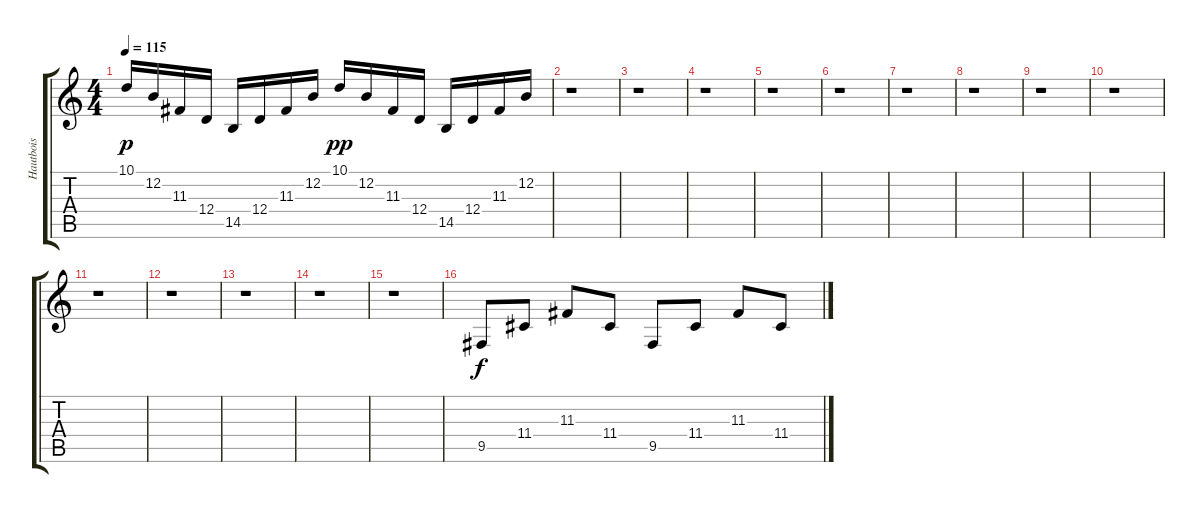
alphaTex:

\track ("Hautbois" "Hautbois") {instrument oboe}
\staff {score tabs}
\tuning (E4 B3 G3 D3 A2 E2) {hide}
\ts (4 4)
\tempo 115
\clef g2
\ks c
10.1.16{dy p} 12.2.16 11.3.16 12.4.16 14.5.16 12.4.16 11.3.16 12.2.16 10.1.16{dy pp} 12.2.16 11.3.16 12.4.16 14.5.16 12.4.16 11.3.16 12.2.16 |
\section ("" "")
r.1 |
r.1 |
r.1 |
r.1 |
r.1 |
r.1 |
r.1 |
r.1 |
r.1 |
r.1 |
r.1 |
r.1 |
r.1 |
r.1 |
9.5.8{dy f} 11.4.8 11.3.8 11.4.8 9.5.8 11.4.8 11.3.8 11.4.8
